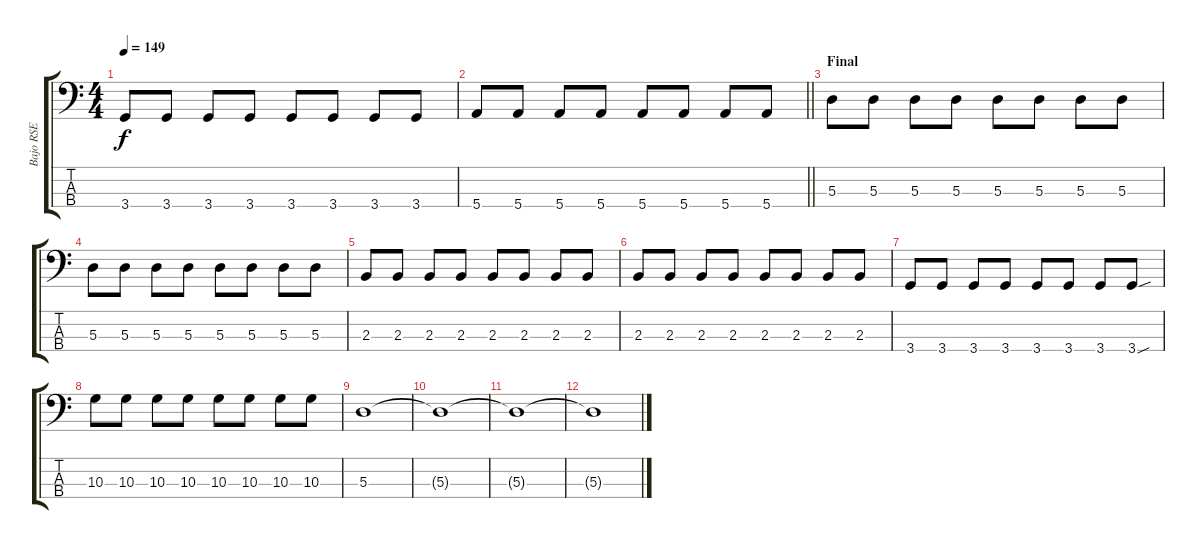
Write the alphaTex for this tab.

\track ("Bajo RSE" "Bajo RSE") {instrument electricbasspick}
\staff {score tabs}
\tuning (G2 D2 A1 E1) {hide}
\ts (4 4)
\tempo 149
\clef f4
\ks c
3.4.8{dy f} 3.4.8 3.4.8 3.4.8 3.4.8 3.4.8 3.4.8 3.4.8 |
\barLineRight lightlight
5.4.8 5.4.8 5.4.8 5.4.8 5.4.8 5.4.8 5.4.8 5.4.8 |
\section ("" "Final")
5.3.8 5.3.8 5.3.8 5.3.8 5.3.8 5.3.8 5.3.8 5.3.8 |
5.3.8 5.3.8 5.3.8 5.3.8 5.3.8 5.3.8 5.3.8 5.3.8 |
2.3.8 2.3.8 2.3.8 2.3.8 2.3.8 2.3.8 2.3.8 2.3.8 |
2.3.8 2.3.8 2.3.8 2.3.8 2.3.8 2.3.8 2.3.8 2.3.8 |
3.4.8 3.4.8 3.4.8 3.4.8 3.4.8 3.4.8 3.4.8 3.4{sou}.8 |
10.3.8 10.3.8 10.3.8 10.3.8 10.3.8 10.3.8 10.3.8 10.3.8 |
5.3.1 |
5.3{t}.1 |
5.3{t}.1 |
5.3{t}.1
